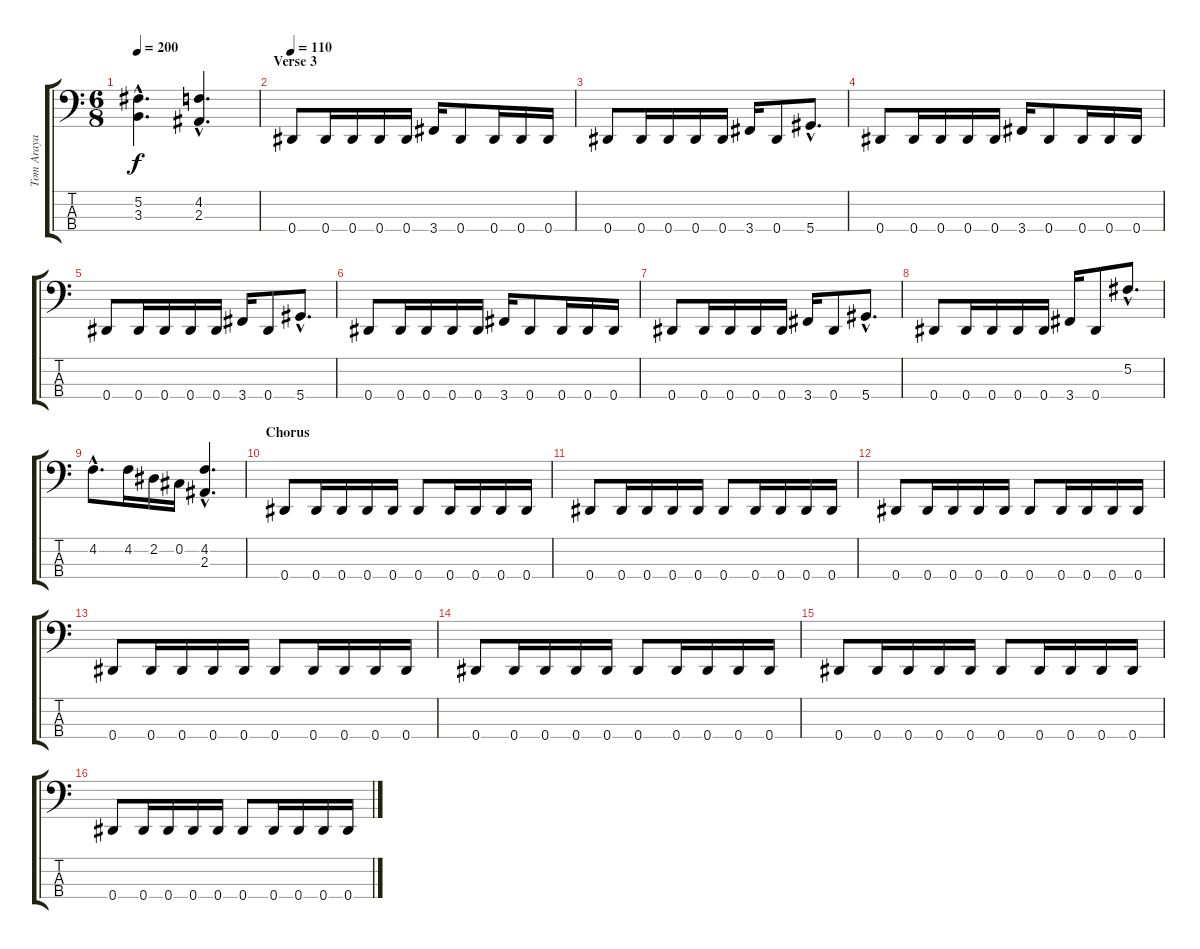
\track ("Tom Araya (bass)" "Tom Araya ") {instrument electricbasspick}
\staff {score tabs}
\tuning (Gb2 Db2 Ab1 Eb1) {hide}
\ts (6 8)
\tempo 200
\clef f4
\ks c
(5.2{hac} 3.3{hac}).4{d dy f} (4.2{hac} 2.3{hac}).4{d} |
\section ("" "Verse 3")
\tempo 110
0.4.8 0.4.16 0.4.16 0.4.16 0.4.16 3.4.16 0.4.8 0.4.16 0.4.16 0.4.16 |
0.4.8 0.4.16 0.4.16 0.4.16 0.4.16 3.4.16 0.4.8 5.4{hac}.8{d} |
0.4.8 0.4.16 0.4.16 0.4.16 0.4.16 3.4.16 0.4.8 0.4.16 0.4.16 0.4.16 |
0.4.8 0.4.16 0.4.16 0.4.16 0.4.16 3.4.16 0.4.8 5.4{hac}.8{d} |
0.4.8 0.4.16 0.4.16 0.4.16 0.4.16 3.4.16 0.4.8 0.4.16 0.4.16 0.4.16 |
0.4.8 0.4.16 0.4.16 0.4.16 0.4.16 3.4.16 0.4.8 5.4{hac}.8{d} |
0.4.8 0.4.16 0.4.16 0.4.16 0.4.16 3.4.16 0.4.8 5.2{hac}.8{d} |
4.2{hac}.8{d} 4.2.16 2.2.16 0.2.16 (4.2{hac} 2.3{hac}).4{d} |
\section ("" "Chorus")
0.4.8 0.4.16 0.4.16 0.4.16 0.4.16 0.4.8 0.4.16 0.4.16 0.4.16 0.4.16 |
0.4.8 0.4.16 0.4.16 0.4.16 0.4.16 0.4.8 0.4.16 0.4.16 0.4.16 0.4.16 |
0.4.8 0.4.16 0.4.16 0.4.16 0.4.16 0.4.8 0.4.16 0.4.16 0.4.16 0.4.16 |
0.4.8 0.4.16 0.4.16 0.4.16 0.4.16 0.4.8 0.4.16 0.4.16 0.4.16 0.4.16 |
0.4.8 0.4.16 0.4.16 0.4.16 0.4.16 0.4.8 0.4.16 0.4.16 0.4.16 0.4.16 |
0.4.8 0.4.16 0.4.16 0.4.16 0.4.16 0.4.8 0.4.16 0.4.16 0.4.16 0.4.16 |
0.4.8 0.4.16 0.4.16 0.4.16 0.4.16 0.4.8 0.4.16 0.4.16 0.4.16 0.4.16
